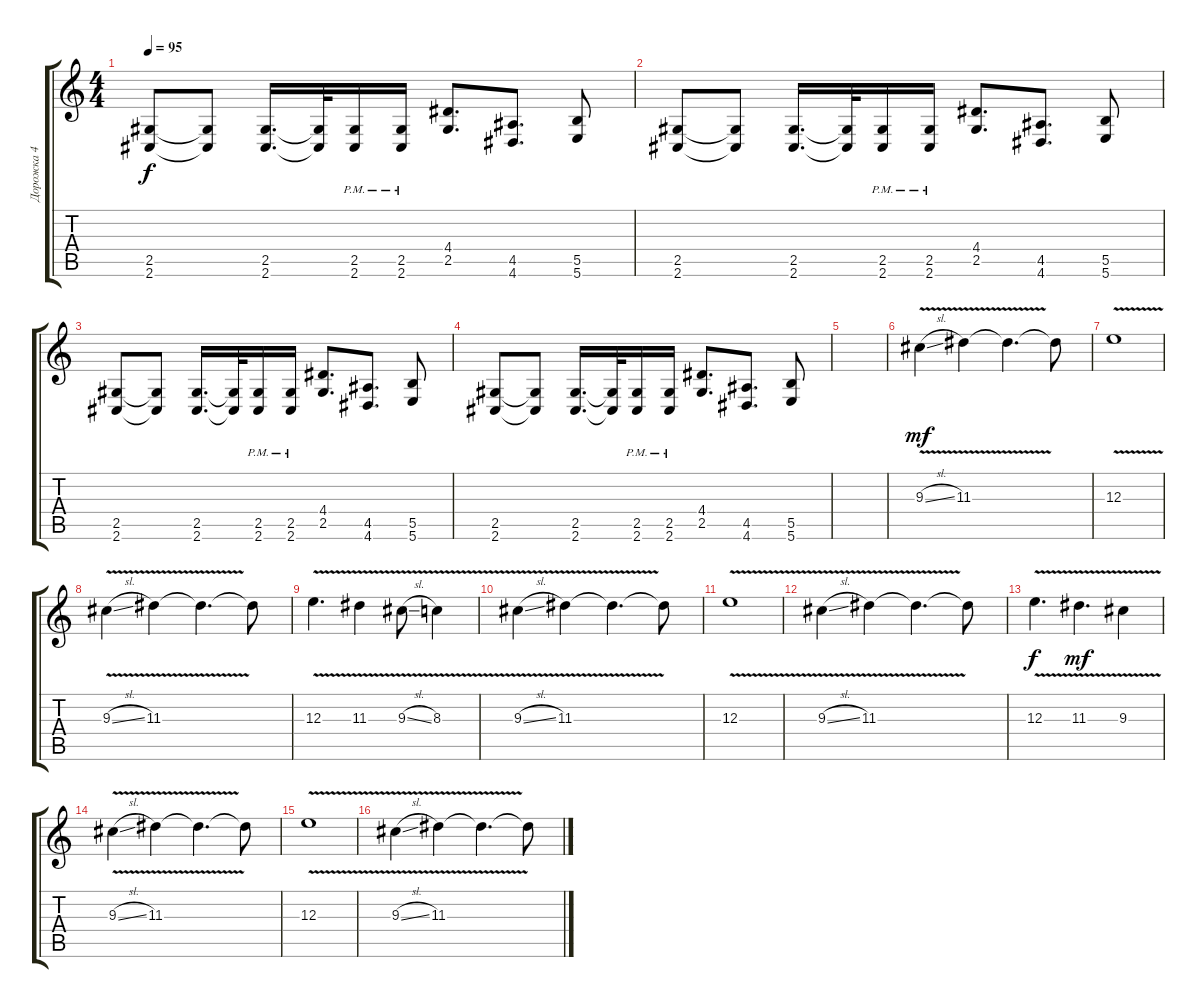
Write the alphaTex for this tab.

\track ("Дорожка 4" "Дорожка 4") {instrument distortionguitar}
\staff {score tabs}
\tuning (Db4 Ab3 E3 B2 Gb2 B1) {hide}
\ts (4 4)
\tempo 95
\clef g2
\ks c
(2.5 2.6).8{dy f} (2.5{t} 2.6{t}).8{volume 13} (2.5 2.6).16{d volume 14} (2.5{t} 2.6{t}).32{volume 11} (2.5{pm} 2.6{pm}).16{volume 14} (2.5{pm} 2.6{pm}).16 (4.4 2.5).8{d volume 14} (4.5 4.6).8{d} (5.5 5.6).8 |
(2.5 2.6).8 (2.5{t} 2.6{t}).8{volume 13} (2.5 2.6).16{d volume 14} (2.5{t} 2.6{t}).32{volume 11} (2.5{pm} 2.6{pm}).16{volume 14} (2.5{pm} 2.6{pm}).16 (4.4 2.5).8{d volume 14} (4.5 4.6).8{d} (5.5 5.6).8 |
(2.5 2.6).8 (2.5{t} 2.6{t}).8{volume 13} (2.5 2.6).16{d volume 14} (2.5{t} 2.6{t}).32{volume 11} (2.5{pm} 2.6{pm}).16{volume 14} (2.5{pm} 2.6{pm}).16 (4.4 2.5).8{d volume 14} (4.5 4.6).8{d} (5.5 5.6).8 |
(2.5 2.6).8 (2.5{t} 2.6{t}).8{volume 13} (2.5 2.6).16{d volume 14} (2.5{t} 2.6{t}).32{volume 11} (2.5{pm} 2.6{pm}).16{volume 14} (2.5{pm} 2.6{pm}).16 (4.4 2.5).8{d volume 14} (4.5 4.6).8{d} (5.5 5.6).8 |
|
9.3{v sl}.4{dy mf instrument distortionguitar} 11.3{v}.4 11.3{t}.4{d} 11.3{t}.8 |
12.3{v}.1 |
9.3{v sl}.4 11.3{v}.4 11.3{t}.4{d} 11.3{t}.8 |
12.3{v}.4{d} 11.3{v}.4 9.3{v sl}.8 8.3{v}.4 |
9.3{v sl}.4 11.3{v}.4 11.3{t}.4{d} 11.3{t}.8 |
12.3{v}.1 |
9.3{v sl}.4 11.3{v}.4 11.3{t}.4{d} 11.3{t}.8 |
12.3{v}.4{d dy f} 11.3{v}.4{d dy mf} 9.3{v}.4 |
9.3{v sl}.4{instrument distortionguitar} 11.3{v}.4 11.3{t}.4{d} 11.3{t}.8 |
12.3{v}.1 |
9.3{v sl}.4 11.3{v}.4 11.3{t}.4{d} 11.3{t}.8
